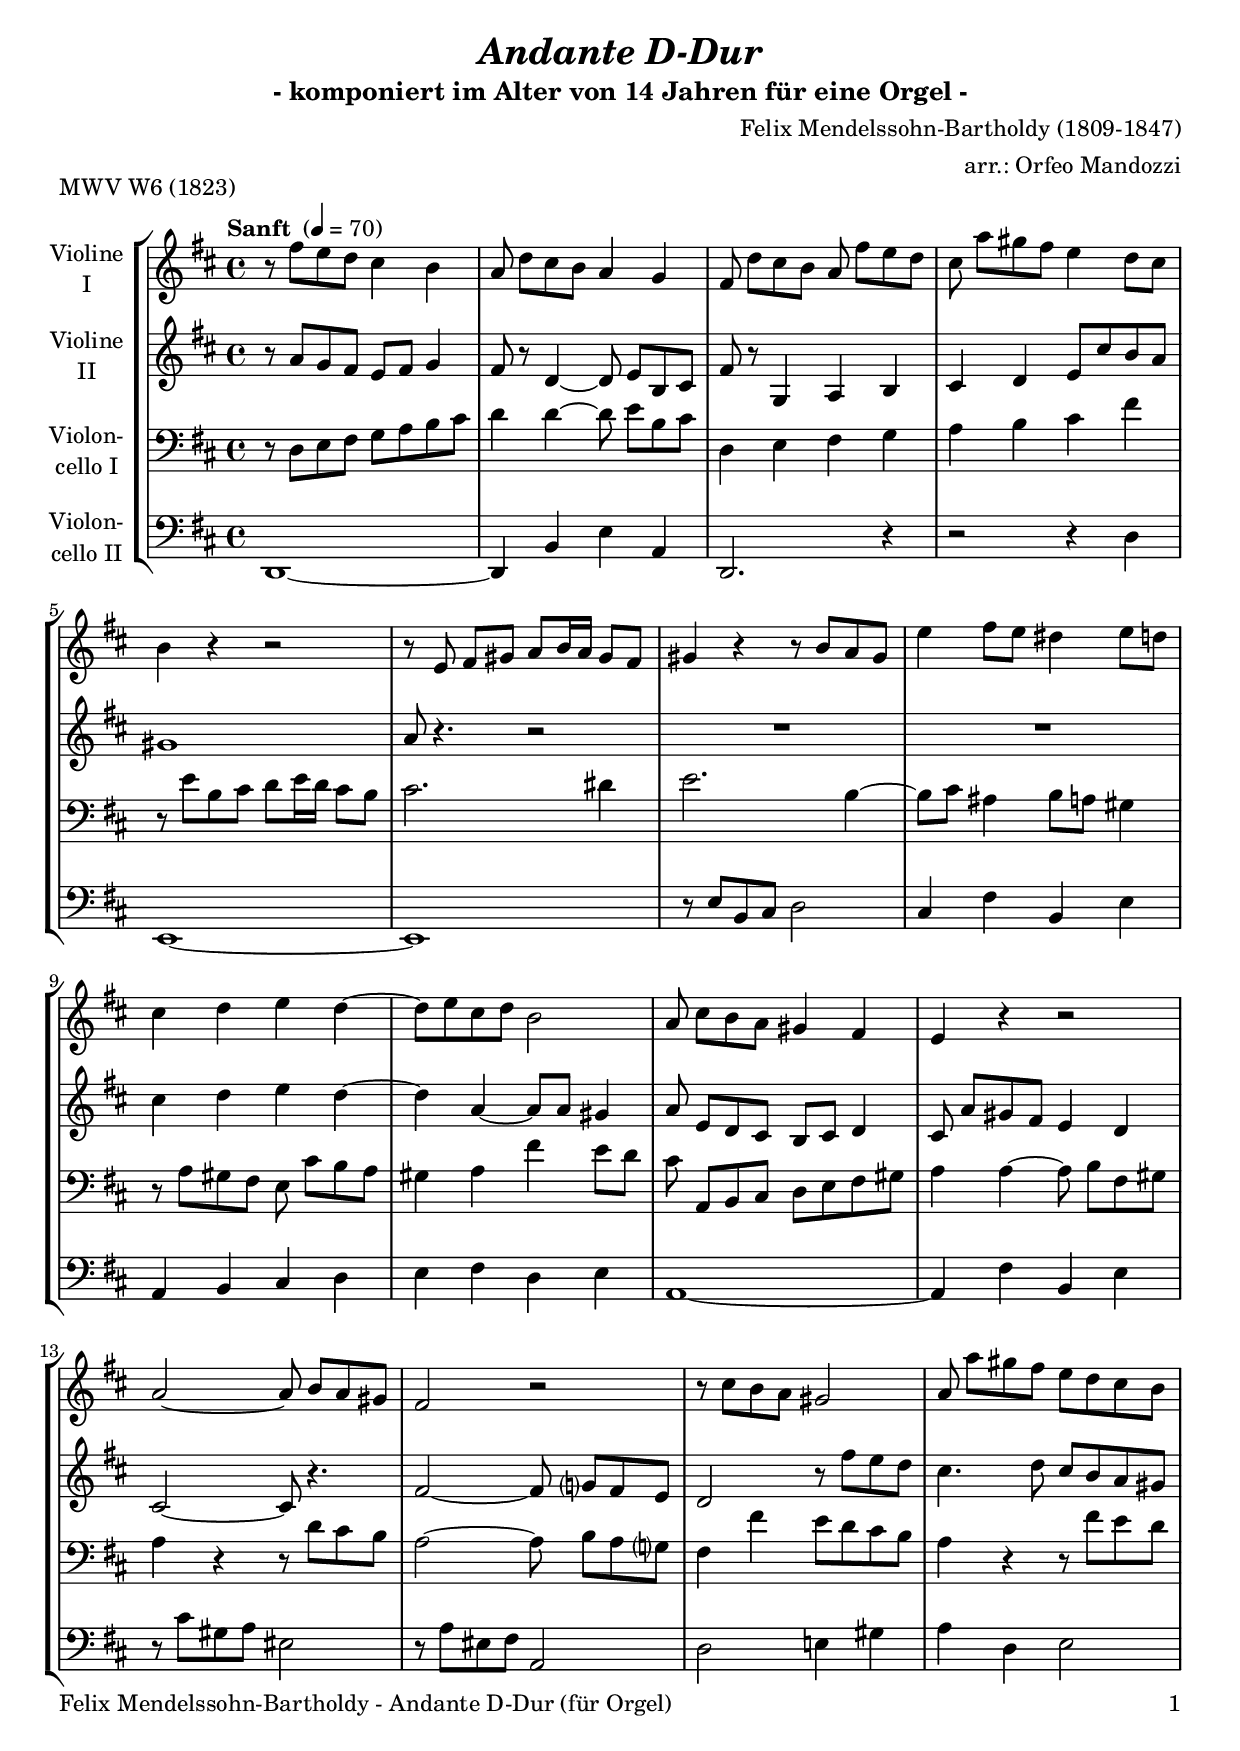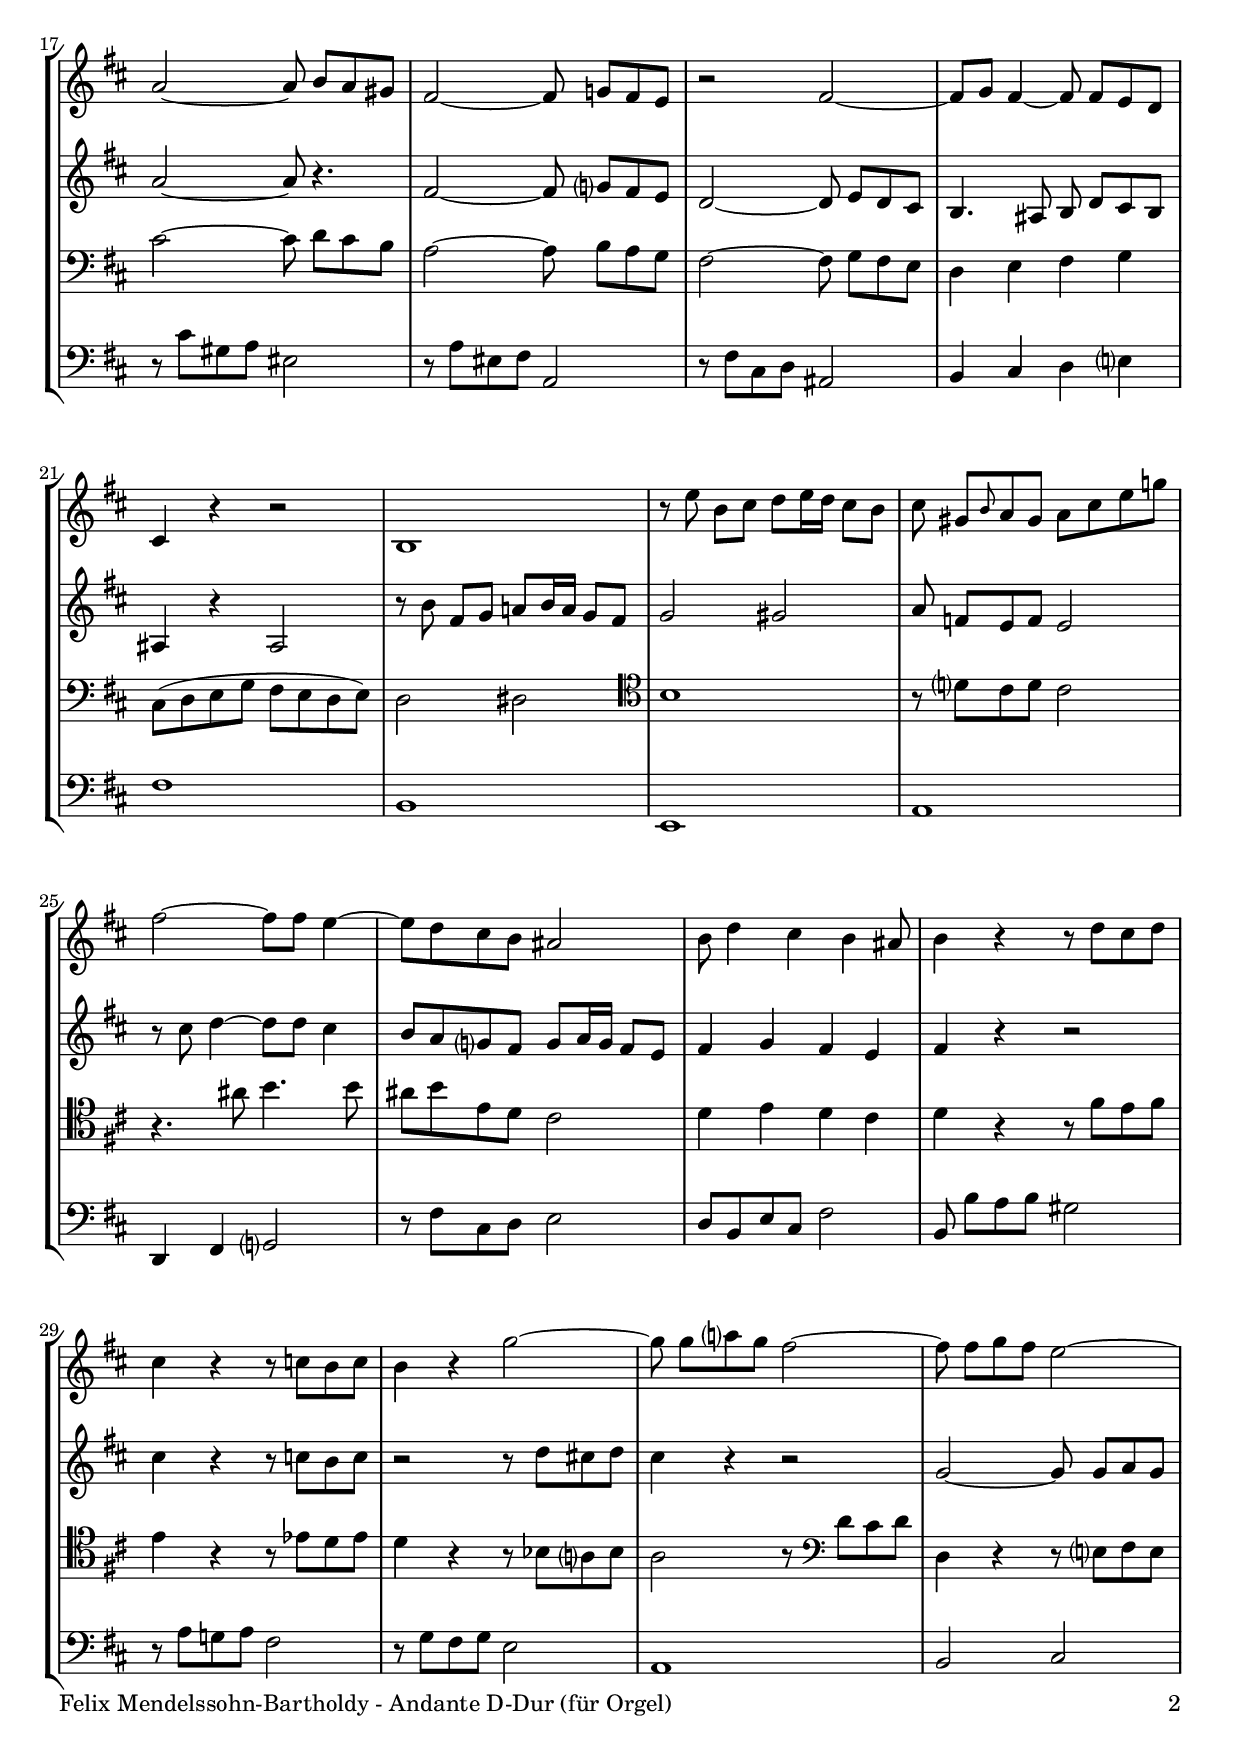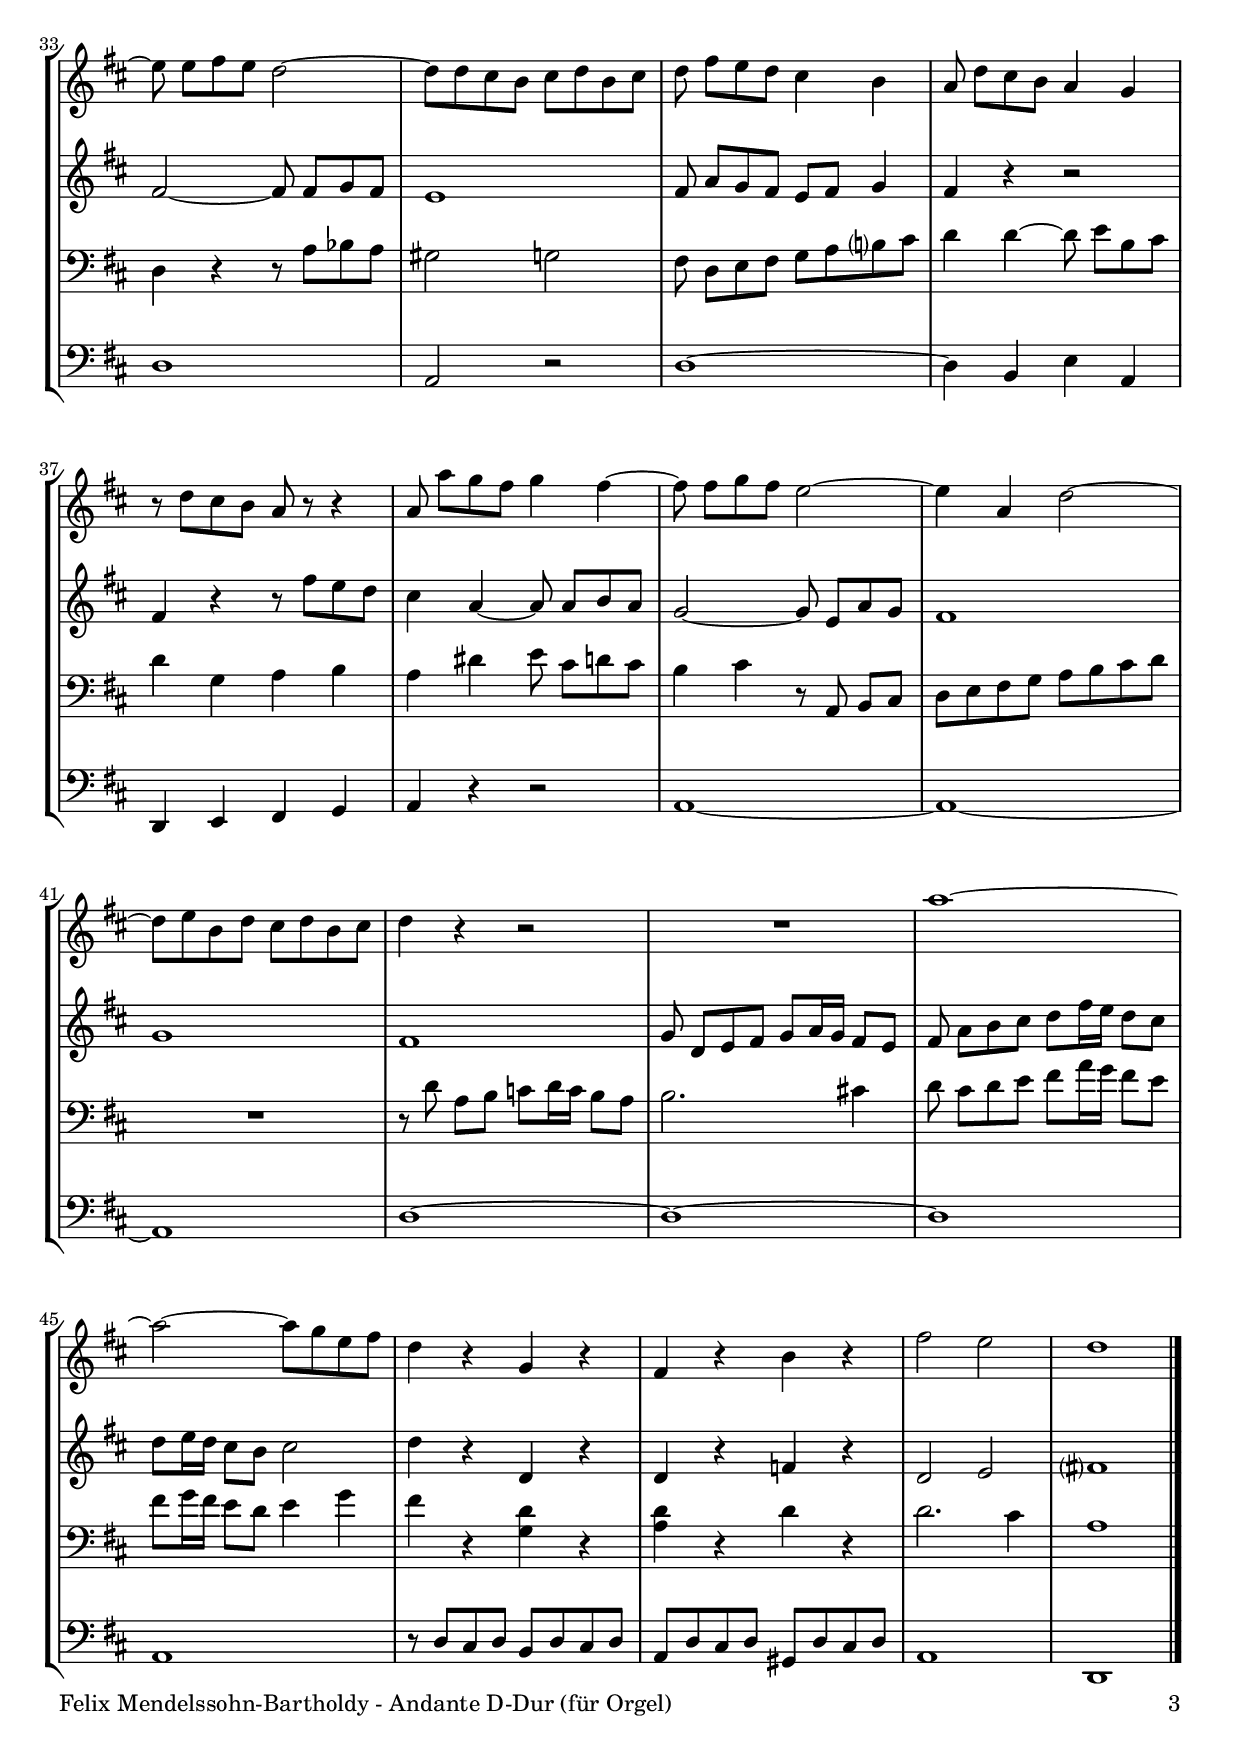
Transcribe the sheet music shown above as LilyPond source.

\version "2.24.1"
\include "deutsch.ly"

#(set-global-staff-size 20)

\header {
  title     = \markup \bold \italic "Andante D-Dur"
  subtitle  = "- komponiert im Alter von 14 Jahren für eine Orgel -"
  composer  = "Felix Mendelssohn-Bartholdy (1809-1847)"
  arranger  = "arr.: Orfeo Mandozzi"
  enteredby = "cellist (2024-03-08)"
  piece     = "MWV W6 (1823)"
}

voiceconsts = {
  \key d \major
  \time 4/4
  \clef "treble"
%  \numericTimeSignature
  \compressEmptyMeasures
  % Set default beaming for all staves
%  \set Timing.beamExceptions = #'()
%  \set Timing.baseMoment     = #(ly:make-moment 1 4)
%  \set Timing.beatStructure  = #'(1 1 1)
  \tempo "Sanft " 4=70
}

mist = "string ensemble 1"
mivl = "violin"
miba = "cello"
mipz = "pizzicato strings"

pian = \mark \markup \box \italic "Più animato"
rall = \mark \markup \box \italic "rall."
rit  = \mark \markup \box \italic "rit."
tepr = \mark \markup \box \italic "Tempo primo"

va = \relative c'' {
  \voiceconsts

  r8 fis e d cis4 h
  a8 d[ cis h] a4 g
  fis8 d'[ cis h] a fis'[ e d]
  cis a'[ gis fis] e4 d8 cis
  h4 r r2

  r8 e, fis[ gis] a h16 a gis8 fis
  gis4 r r8 h a gis
  e'4 fis8 e dis4 e8 d
  cis4 d e d~
  d8 e cis d h2

  a8 cis[ h a] gis4 fis
  e r r2
  a~ a8 h[ a gis]
  fis2 r
  r8 cis' h a gis2
  a8 a'[ gis fis] e d cis h

  a2~ a8 h[ a gis]
  fis2~ fis8 g![ fis e]
  r2 fis~
  fis8 g fis4~ fis8 fis[ e d]
  cis4 r r2
  h1

  r8 e' h[ cis] d e16 d cis8 h
  cis gis[ \grace h a gis] a cis e g!
  fis2~ fis8 fis e4~
  e8 d cis h ais2
  h8 d4 cis h ais8

  h4 r r8 d cis d
  cis4 r r8 c h c
  h4 r g'2~
  g8 g[ a? g] fis2~
  fis8 fis[ g fis] e2~
  e8 e[ fis e] d2~

  d8 d cis h cis d h cis
  d fis[ e d] cis4 h
  a8 d[ cis h] a4 g
  r8 d' cis h a r r4
  a8 a'[ g fis] g4 fis~

  fis8 fis[ g fis] e2~
  e4 a, d2~
  d8 e h d cis d h cis
  d4 r r2
  R1

  a'~
  a2~ a8 g e fis
  d4 r g, r
  fis r h r
  fis'2 e
  d1 \bar "|."
}

vb = \relative c'' {
  \voiceconsts

  r8 a g fis e fis g4
  fis8 r d4~ d8 e[ h cis]
  fis r g,4 a h
  cis d e8 cis' h a
  gis1
  a8 r4. r2

  R1*2
  cis4 d e d~
  d a~ a8 a gis4
  a8 e[ d cis] h cis d4
  cis8 a'[ gis fis] e4 d
  cis2~ cis8 r4.

  fis2~ fis8 g?[ fis e]
  d2 r8 fis' e d
  cis4. d8 cis h a gis
  a2~ a8 r4.
  fis2~ fis8 g?[ fis e]
  d2~ d8 e[ d cis]

  h4. ais8 h d[ cis h]
  ais4 r ais2
  r8 h' fis[ g] a! h16 a g8 fis
  g2 gis
  a8 f[ e f] e2

  r8 cis' d4~ d8 d cis4
  h8 a g? fis g a16 g fis8 e
  fis4 g fis e
  fis r r2
  cis'4 r r8 c h c

  r2 r8 d cis! d
  cis4 r r2
  g~ g8 g[ a g]
  fis2~ fis8 fis[ g fis]
  e1
  fis8 a[ g fis] e fis g4

  fis r r2
  fis4 r r8 fis' e d
  cis4 a~ a8 a[ h a]
  g2~ g8 e[ a g]
  fis1
  g
  fis

  g8 d[ e fis] g a16 g fis8 e
  fis a[ h cis] d fis16 e d8 cis
  d e16 d cis8 h cis2

  d4 r d, r
  d r f r
  d2 e
  fis?1 \bar "|."
}

vc = \relative c {
  \voiceconsts
  \clef "bass"

  r8 d e fis g a h cis
  d4 d~ d8 e[ h cis]
  d,4 e fis g
  a h cis fis
  r8 e h cis d e16 d cis8 h

  cis2. dis4
  e2. h4~
  h8 cis ais4 h8 a gis4
  r8 a gis fis e cis'[ h a]
  gis4 a fis' e8 d
  cis a,[ h cis] d e fis gis

  a4 a~ a8 h[ fis gis]
  a4 r r8 d cis h
  a2~ a8 h[ a g?]
  fis4 fis' e8 d cis h
  a4 r r8 fis' e d

  cis2~ cis8 d[ cis h]
  a2~ a8 h[ a g]
  fis2~ fis8 g[ fis e]
  d4 e fis g
  cis,8( d e g fis e d e)
  d2 dis \clef "tenor"

  h'1
  r8 d? cis d cis2
  r4. ais'8 h4. h8
  ais h e, d cis2
  d4 e d cis
  d r r8 fis e fis

  e4 r r8 es d es
  d4 r r8 b a? b
  a2 r8 \clef "bass" d cis d
  d,4 r r8 e? fis e
  d4 r r8 a' b a
  gis2 g

  fis8 d[ e fis] g a h? cis
  d4 d~ d8 e[ h cis]
  d4 g, a h
  a dis e8 cis[ d cis]
  h4 cis r8 a, h[ cis]

  d e fis g a h cis d
  R1
  r8 d a[ h] c d16 c h8 a
  h2. cis!4
  d8 cis[ d e] fis a16 g fis8 e

  fis g16 fis e8 d e4 g
  fis r <g, d'> r
  <a d> r d r
  d2. cis4
  a1 \bar "|."
}

vd = \relative c, {
  \voiceconsts
  \clef "bass"

  d1~
  d4 h' e a,
  d,2. r4
  r2 r4 d'
  e,1~
  e
  r8 e' h cis d2
  cis4 fis h, e

  a, h cis d
  e fis d e
  a,1~
  a4 fis' h, e
  r8 cis' gis a eis2
  r8 a eis fis a,2
  d e!4 gis

  a d, e2
  r8 cis' gis a eis2
  r8 a eis fis a,2
  r8 fis' cis d ais2
  h4 cis d e?
  fis1
  h,

  e,
  a
  d,4 fis g?2
  r8 fis' cis d e2
  d8 h e cis fis2
  h,8 h'[ a h] gis2
  r8 a g! a fis2

  r8 g fis g e2
  a,1
  h2 cis
  d1
  a2 r
  d1~
  d4 h e a,
  d, e fis g

  a r r2
  a1~
  a~
  a
  d~
  d~
  d

  a
  r8 d cis d h d cis d
  a d cis d gis, d' cis d
  a1
  d, \bar "|."
}


music = \new StaffGroup <<
      \new Staff {
	\set Staff.midiInstrument = \mivl
	\set Staff.instrumentName = \markup \center-column { "Violine" "I" }
	\transpose d d { \va }
      }

      \new Staff {
	\set Staff.midiInstrument = \mivl
	\set Staff.instrumentName = \markup \center-column { "Violine" "II" }
	\transpose d d { \vb }
      }

      \new Staff {
	\set Staff.midiInstrument = \miba
	\set Staff.instrumentName = \markup \center-column { "Violon-" "cello I" }
	\transpose d d { \vc }
      }

      \new Staff {
	\set Staff.midiInstrument = \miba
	\set Staff.instrumentName = \markup \center-column { "Violon-" "cello II" }
	\transpose d d { \vd }
      }
>>

\book {
  \paper {
    print-page-number = ##t
    print-first-page-number = ##t
    ragged-last-bottom = ##f
    oddHeaderMarkup = \markup \null
    evenHeaderMarkup = \markup \null
    oddFooterMarkup = \markup {
      \fill-line {
        \if \should-print-page-number
        "Felix Mendelssohn-Bartholdy - Andante D-Dur (für Orgel)" \fromproperty #'page:page-number-string
      }
    }
    evenFooterMarkup = \oddFooterMarkup
  } \score {
    \music
    \layout {}
  }

  \score {
    \unfoldRepeats \music

    \midi {
      \context {
        \Score
      }
    }
  }
}